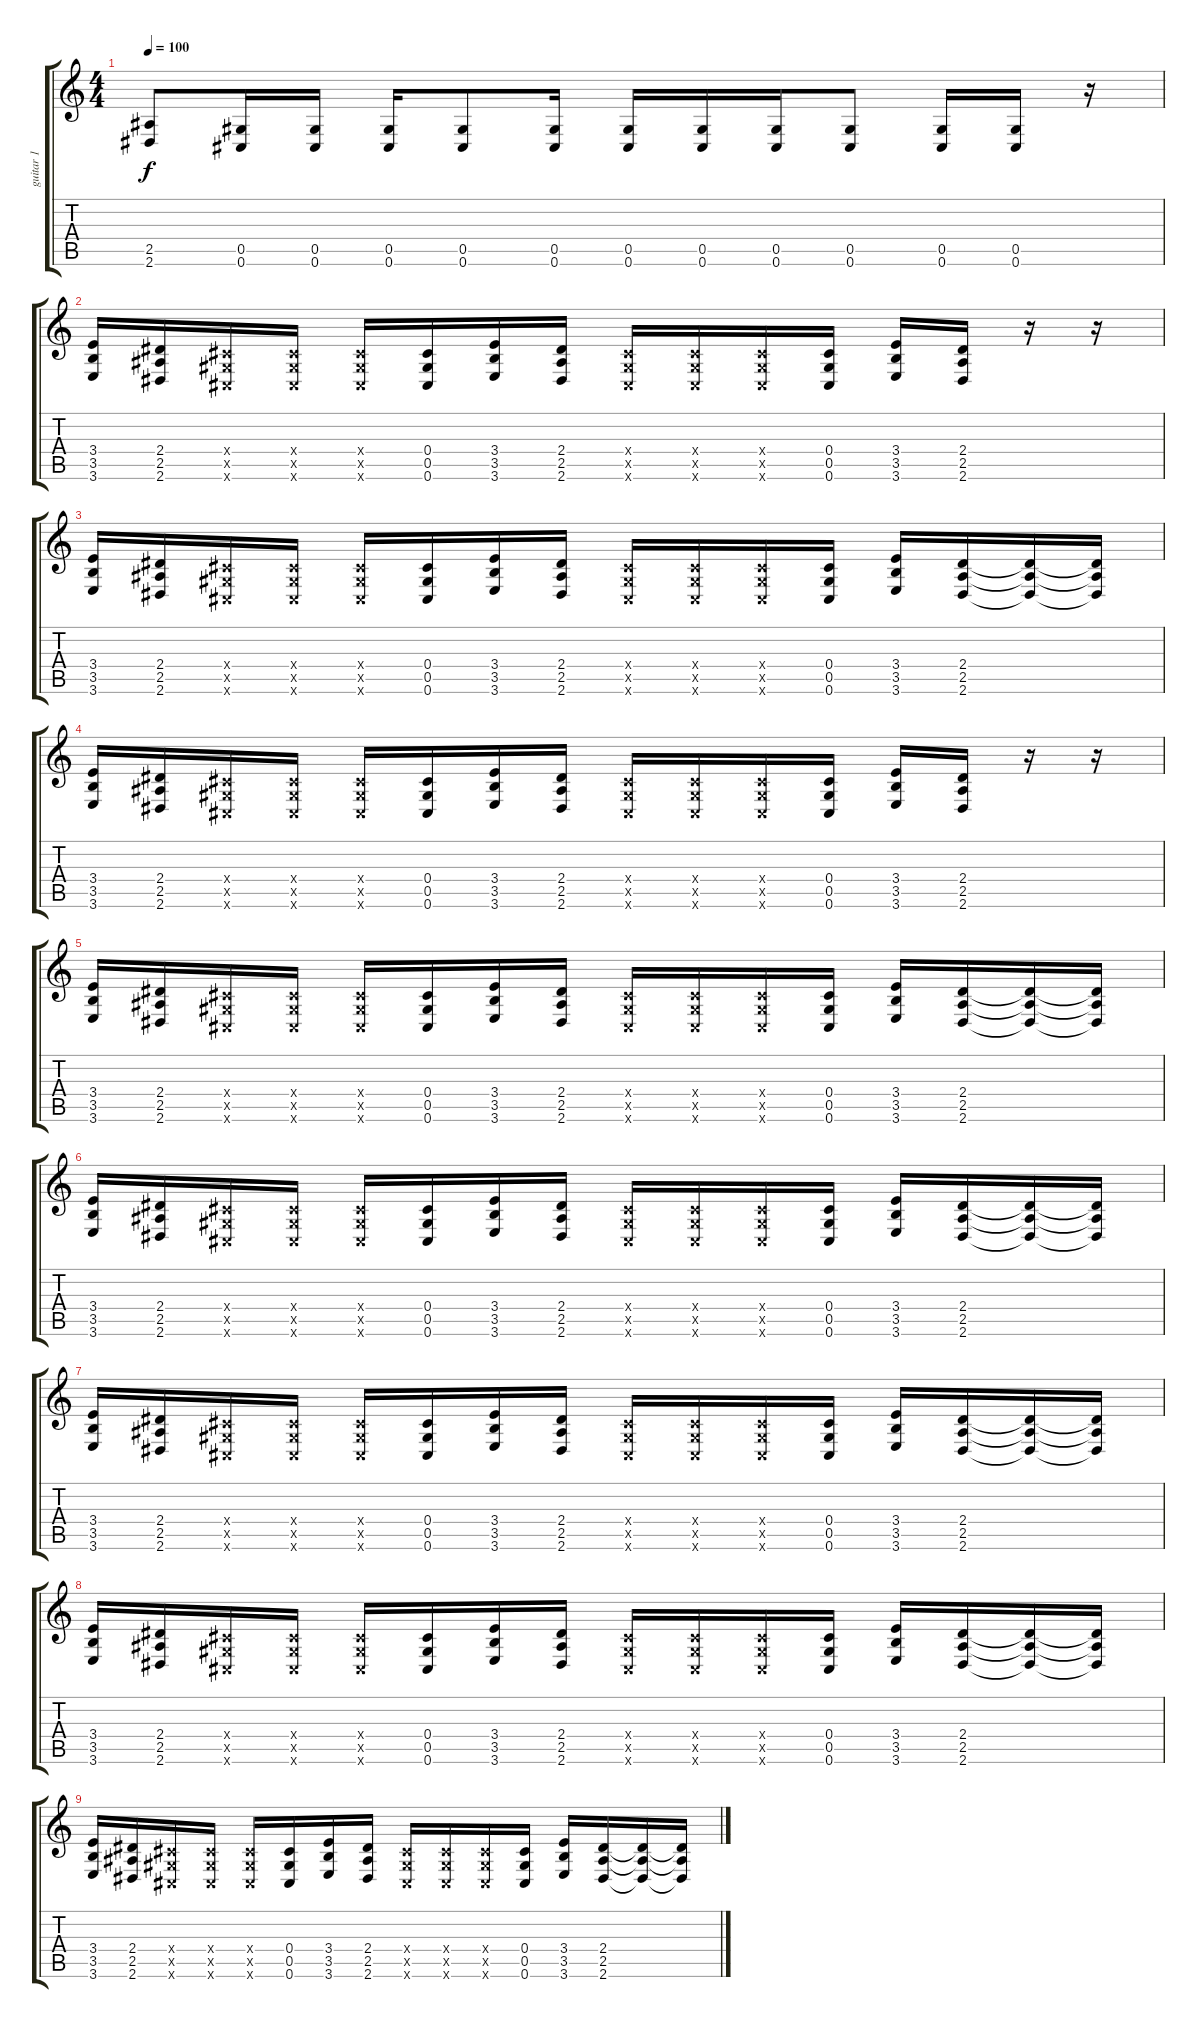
\track ("guitar 1" "guitar 1") {instrument distortionguitar}
\staff {score tabs}
\tuning (Eb4 Bb3 Gb3 Db3 Ab2 Db2) {hide}
\ts (4 4)
\tempo 100
\clef g2
\ks c
(2.5 2.6).8{dy f} (0.5 0.6).16 (0.5 0.6).16 (0.5 0.6).16 (0.5 0.6).8 (0.5 0.6).16 (0.5 0.6).16 (0.5 0.6).16 (0.5 0.6).16 (0.5 0.6).8 (0.5 0.6).16 (0.5 0.6).16 r.16 |
(3.4 3.5 3.6).16 (2.4 2.5 2.6).16 (0.4{x} 0.5{x} 0.6{x}).16 (0.4{x} 0.5{x} 0.6{x}).16 (0.4{x} 0.5{x} 0.6{x}).16 (0.4 0.5 0.6).16 (3.4 3.5 3.6).16 (2.4 2.5 2.6).16 (0.4{x} 0.5{x} 0.6{x}).16 (0.4{x} 0.5{x} 0.6{x}).16 (0.4{x} 0.5{x} 0.6{x}).16 (0.4 0.5 0.6).16 (3.4 3.5 3.6).16 (2.4 2.5 2.6).16 r.16 r.16 |
(3.4 3.5 3.6).16 (2.4 2.5 2.6).16 (0.4{x} 0.5{x} 0.6{x}).16 (0.4{x} 0.5{x} 0.6{x}).16 (0.4{x} 0.5{x} 0.6{x}).16 (0.4 0.5 0.6).16 (3.4 3.5 3.6).16 (2.4 2.5 2.6).16 (0.4{x} 0.5{x} 0.6{x}).16 (0.4{x} 0.5{x} 0.6{x}).16 (0.4{x} 0.5{x} 0.6{x}).16 (0.4 0.5 0.6).16 (3.4 3.5 3.6).16 (2.4 2.5 2.6).16 (2.4{t} 2.5{t} 2.6{t}).16 (2.4{t} 2.5{t} 2.6{t}).16 |
(3.4 3.5 3.6).16 (2.4 2.5 2.6).16 (0.4{x} 0.5{x} 0.6{x}).16 (0.4{x} 0.5{x} 0.6{x}).16 (0.4{x} 0.5{x} 0.6{x}).16 (0.4 0.5 0.6).16 (3.4 3.5 3.6).16 (2.4 2.5 2.6).16 (0.4{x} 0.5{x} 0.6{x}).16 (0.4{x} 0.5{x} 0.6{x}).16 (0.4{x} 0.5{x} 0.6{x}).16 (0.4 0.5 0.6).16 (3.4 3.5 3.6).16 (2.4 2.5 2.6).16 r.16 r.16 |
(3.4 3.5 3.6).16 (2.4 2.5 2.6).16 (0.4{x} 0.5{x} 0.6{x}).16 (0.4{x} 0.5{x} 0.6{x}).16 (0.4{x} 0.5{x} 0.6{x}).16 (0.4 0.5 0.6).16 (3.4 3.5 3.6).16 (2.4 2.5 2.6).16 (0.4{x} 0.5{x} 0.6{x}).16 (0.4{x} 0.5{x} 0.6{x}).16 (0.4{x} 0.5{x} 0.6{x}).16 (0.4 0.5 0.6).16 (3.4 3.5 3.6).16 (2.4 2.5 2.6).16 (2.4{t} 2.5{t} 2.6{t}).16 (2.4{t} 2.5{t} 2.6{t}).16 |
(3.4 3.5 3.6).16 (2.4 2.5 2.6).16 (0.4{x} 0.5{x} 0.6{x}).16 (0.4{x} 0.5{x} 0.6{x}).16 (0.4{x} 0.5{x} 0.6{x}).16 (0.4 0.5 0.6).16 (3.4 3.5 3.6).16 (2.4 2.5 2.6).16 (0.4{x} 0.5{x} 0.6{x}).16 (0.4{x} 0.5{x} 0.6{x}).16 (0.4{x} 0.5{x} 0.6{x}).16 (0.4 0.5 0.6).16 (3.4 3.5 3.6).16 (2.4 2.5 2.6).16 (2.4{t} 2.5{t} 2.6{t}).16 (2.4{t} 2.5{t} 2.6{t}).16 |
(3.4 3.5 3.6).16 (2.4 2.5 2.6).16 (0.4{x} 0.5{x} 0.6{x}).16 (0.4{x} 0.5{x} 0.6{x}).16 (0.4{x} 0.5{x} 0.6{x}).16 (0.4 0.5 0.6).16 (3.4 3.5 3.6).16 (2.4 2.5 2.6).16 (0.4{x} 0.5{x} 0.6{x}).16 (0.4{x} 0.5{x} 0.6{x}).16 (0.4{x} 0.5{x} 0.6{x}).16 (0.4 0.5 0.6).16 (3.4 3.5 3.6).16 (2.4 2.5 2.6).16 (2.4{t} 2.5{t} 2.6{t}).16 (2.4{t} 2.5{t} 2.6{t}).16 |
(3.4 3.5 3.6).16 (2.4 2.5 2.6).16 (0.4{x} 0.5{x} 0.6{x}).16 (0.4{x} 0.5{x} 0.6{x}).16 (0.4{x} 0.5{x} 0.6{x}).16 (0.4 0.5 0.6).16 (3.4 3.5 3.6).16 (2.4 2.5 2.6).16 (0.4{x} 0.5{x} 0.6{x}).16 (0.4{x} 0.5{x} 0.6{x}).16 (0.4{x} 0.5{x} 0.6{x}).16 (0.4 0.5 0.6).16 (3.4 3.5 3.6).16 (2.4 2.5 2.6).16 (2.4{t} 2.5{t} 2.6{t}).16 (2.4{t} 2.5{t} 2.6{t}).16 |
(3.4 3.5 3.6).16{volume 3 instrument distortionguitar} (2.4 2.5 2.6).16 (0.4{x} 0.5{x} 0.6{x}).16 (0.4{x} 0.5{x} 0.6{x}).16 (0.4{x} 0.5{x} 0.6{x}).16 (0.4 0.5 0.6).16 (3.4 3.5 3.6).16 (2.4 2.5 2.6).16 (0.4{x} 0.5{x} 0.6{x}).16 (0.4{x} 0.5{x} 0.6{x}).16 (0.4{x} 0.5{x} 0.6{x}).16 (0.4 0.5 0.6).16 (3.4 3.5 3.6).16 (2.4 2.5 2.6).16 (2.4{t} 2.5{t} 2.6{t}).16 (2.4{t} 2.5{t} 2.6{t}).16
